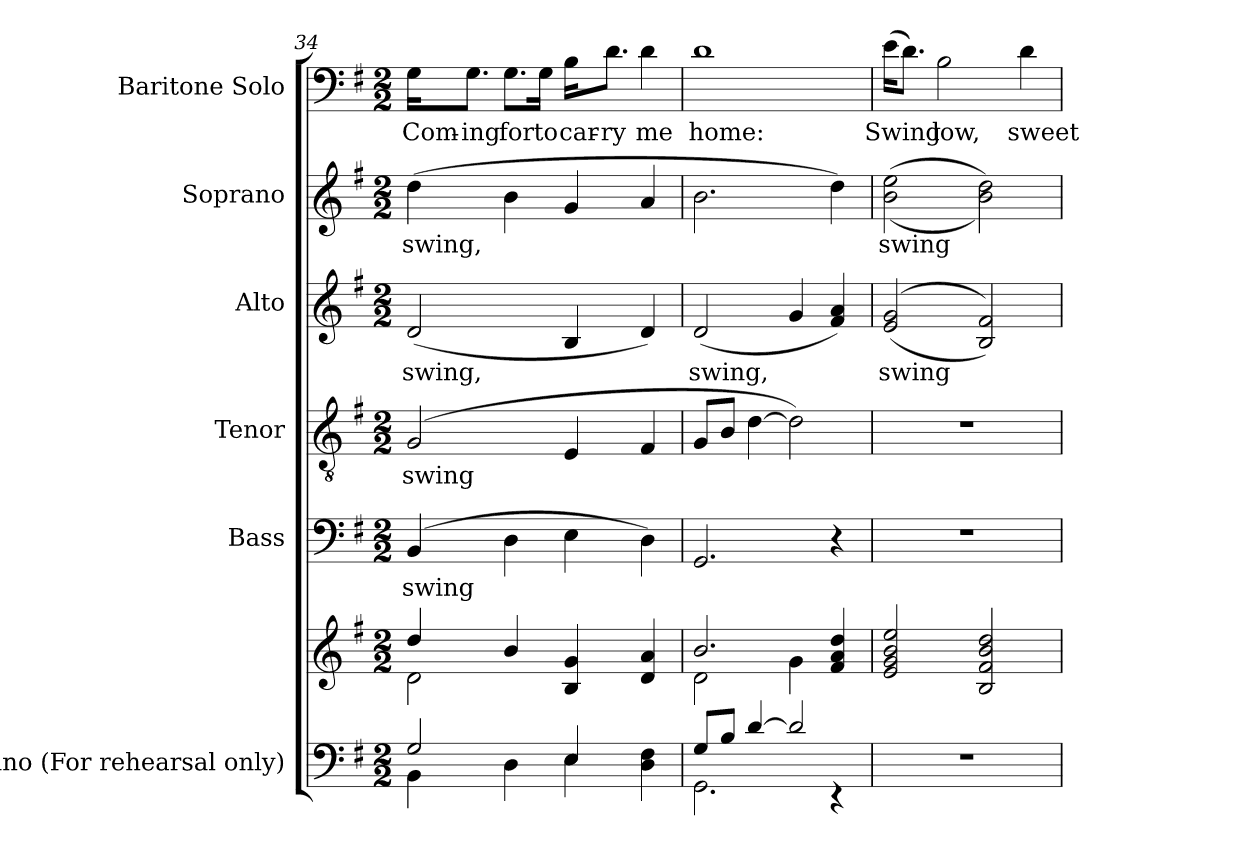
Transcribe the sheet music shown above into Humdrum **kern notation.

**kern	**kern	**kern	**text	**kern	**text	**kern	**text	**kern	**text	**kern	**text
*part6	*part6	*part5	*part5	*part4	*part4	*part3	*part3	*part2	*part2	*part1	*part1
*staff7	*staff6	*staff5	*staff5	*staff4	*staff4	*staff3	*staff3	*staff2	*staff2	*staff1	*staff1
*I"Piano (For rehearsal only)	*	*I"Bass	*	*I"Tenor	*	*I"Alto	*	*I"Soprano	*	*I"Baritone Solo	*
*I'Pno.	*	*I'B.	*	*I'T.	*	*I'A.	*	*I'S.	*	*I'Bar. Solo	*
!!LO:PB:g=z
*clefF4	*clefG2	*clefF4	*	*clefGv2	*	*clefG2	*	*clefG2	*	*clefF4	*
*	*	*	*	*ITrd7c12	*	*	*	*	*	*	*
*k[f#]	*k[f#]	*k[f#]	*	*k[f#]	*	*k[f#]	*	*k[f#]	*	*k[f#]	*
*G:	*G:	*G:	*	*G:	*	*G:	*	*G:	*	*G:	*
*M2/2	*M2/2	*M2/2	*	*M2/2	*	*M2/2	*	*M2/2	*	*M2/2	*
=34	=34	=34	=34	=34	=34	=34	=34	=34	=34	=34	=34
*^	*^	*	*	*	*	*	*	*	*	*	*
!	!	!	!	!	!LO:LY:b:color=#000000	!	!	!	!	!	!	!	!
!	!	!	!	!	!	!	!LO:LY:b:color=#000000	!	!	!	!	!	!
!	!	!	!	!	!	!	!	!	!LO:LY:b:color=#000000	!	!	!	!
!	!	!	!	!	!	!	!	!	!	!	!LO:LY:b:color=#000000	!	!
!	!	!	!	!	!	!	!	!	!	!	!	!	!LO:LY:b:color=#000000
2Gi/	4BBi\	4ddi/	2di\	(4BBi/	swing	(2GGi/	swing	(2di/	swing,	(4ddi\	swing,	16Gi\KL	Com-
!	!	!	!	!	!	!	!	!	!	!	!	!	!LO:LY:b:color=#000000
.	.	.	.	.	.	.	.	.	.	.	.	8.Gi\J	-ing
!	!	!	!	!	!	!	!	!	!	!	!	!	!LO:LY:b:color=#000000
.	4Di\	4bi/	.	4Di\	.	.	.	.	.	4bi\	.	8.Gi\L	for
!	!	!	!	!	!	!	!	!	!	!	!	!	!LO:LY:b:color=#000000
.	.	.	.	.	.	.	.	.	.	.	.	16Gi\Jk	to
!	!	!	!	!	!	!	!	!	!	!	!	!	!LO:LY:b:color=#000000
4Ei/	4Ei\	4Bi/ 4gi	2ryy	4Ei\	.	4EEi/	.	4Bi/	.	4gi/	.	16Bi\KL	car-
!	!	!	!	!	!	!	!	!	!	!	!	!	!LO:LY:b:color=#000000
.	.	.	.	.	.	.	.	.	.	.	.	8.di\J	-ry
!	!	!	!	!	!	!	!	!	!	!	!	!	!LO:LY:b:color=#000000
4ryy	4Di\ 4F#i	4di/ 4ai	.	4Di\)	.	4FF#i/	.	4di/)	.	4ai/	.	4di\	me
=35	=35	=35	=35	=35	=35	=35	=35	=35	=35	=35	=35	=35	=35
!	!	!	!	!	!	!	!	!	!LO:LY:b:color=#000000	!	!	!	!
!	!	!	!	!	!	!	!	!	!	!	!	!	!LO:LY:b:color=#000000
8Gi/L	2.GGi\	2.bi/	2di\	2.GGi/	.	8GGi/L	.	(2di/	swing,	2.bi\	.	1di	home:
8Bi/J	.	.	.	.	.	8BBi/J	.	.	.	.	.	.	.
[>4di/	.	.	.	.	.	[>4Di\	.	.	.	.	.	.	.
2di/]	.	.	4gi\	.	.	2Di\])	.	4gi/	.	.	.	.	.
.	4r	4f#i/ 4ai 4ddi	4ryy	4r	.	.	.	4f#i/ 4ai)	.	4ddi\)	.	.	.
*v	*v	*	*	*	*	*	*	*	*	*	*	*	*
*	*v	*v	*	*	*	*	*	*	*	*	*	*
=36	=36	=36	=36	=36	=36	=36	=36	=36	=36	=36	=36
*^	*^	*	*	*	*	*	*	*	*	*	*
!	!	!	!	!	!	!	!	!	!LO:LY:b:color=#000000	!	!	!	!
*v	*v	*	*	*	*	*	*	*	*	*	*	*	*
*	*v	*v	*	*	*	*	*	*	*	*	*	*
*^	*^	*	*	*	*	*	*	*	*	*	*
!	!	!	!	!	!	!	!	!	!	!	!LO:LY:b:color=#000000	!	!
*v	*v	*	*	*	*	*	*	*	*	*	*	*	*
*	*v	*v	*	*	*	*	*	*	*	*	*	*
*^	*^	*	*	*	*	*	*	*	*	*	*
!	!	!	!	!	!	!	!	!	!	!	!	!	!LO:LY:b:color=#000000
*v	*v	*	*	*	*	*	*	*	*	*	*	*	*
*	*v	*v	*	*	*	*	*	*	*	*	*	*
1r	2ei/ 2gi 2bi 2eei	1r	.	1r	.	((2ei/ 2gi	swing	((2bi\ 2eei	swing	(16ei\KL	Swing
.	.	.	.	.	.	.	.	.	.	8.di\J)	.
!	!	!	!	!	!	!	!	!	!	!	!LO:LY:b:color=#000000
.	.	.	.	.	.	.	.	.	.	2Bi\	low,
.	2Bi/ 2f#i 2bi 2ddi	.	.	.	.	2Bi/ 2f#i))	.	2bi\ 2ddi))	.	.	.
!	!	!	!	!	!	!	!	!	!	!	!LO:LY:b:color=#000000
.	.	.	.	.	.	.	.	.	.	4di\	sweet
=	=	=	=	=	=	=	=	=	=	=	=
*-	*-	*-	*-	*-	*-	*-	*-	*-	*-	*-	*-
